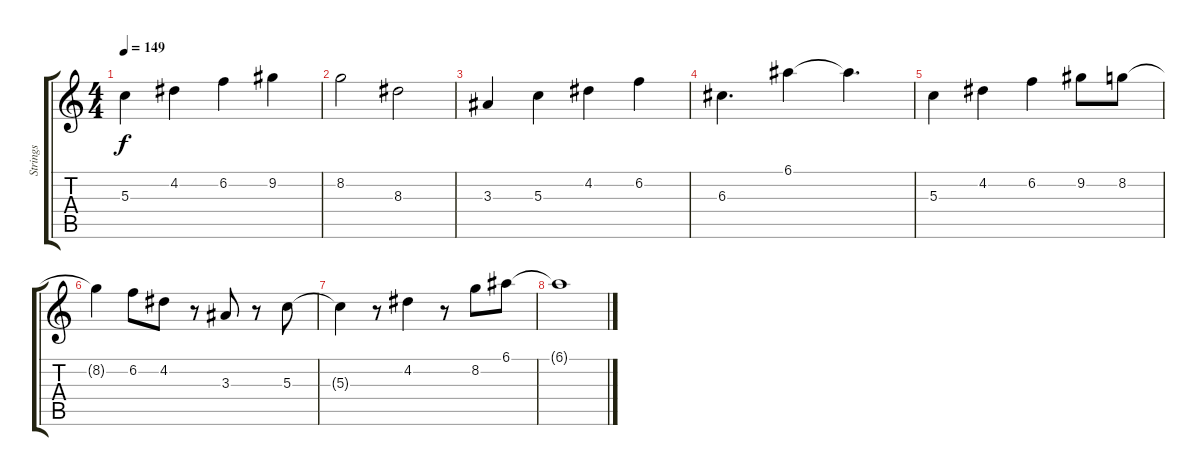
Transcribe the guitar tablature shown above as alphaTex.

\track ("Strings" "Strings") {instrument stringensemble1}
\staff {score tabs}
\tuning (E5 B4 G4 D4 A3 E3) {hide}
\ts (4 4)
\tempo 149
\clef g2
\ks c
5.3.4{dy f} 4.2.4 6.2.4 9.2.4 |
8.2.2 8.3.2 |
3.3.4 5.3.4 4.2.4 6.2.4 |
6.3.4{d} 6.1.4 6.1{t}.4{d} |
5.3.4 4.2.4 6.2.4 9.2.8 8.2.8 |
8.2{t}.4 6.2.8 4.2.8 r.8 3.3.8 r.8 5.3.8 |
5.3{t}.4 r.8 4.2.4 r.8 8.2.8 6.1.8 |
6.1{t}.1
